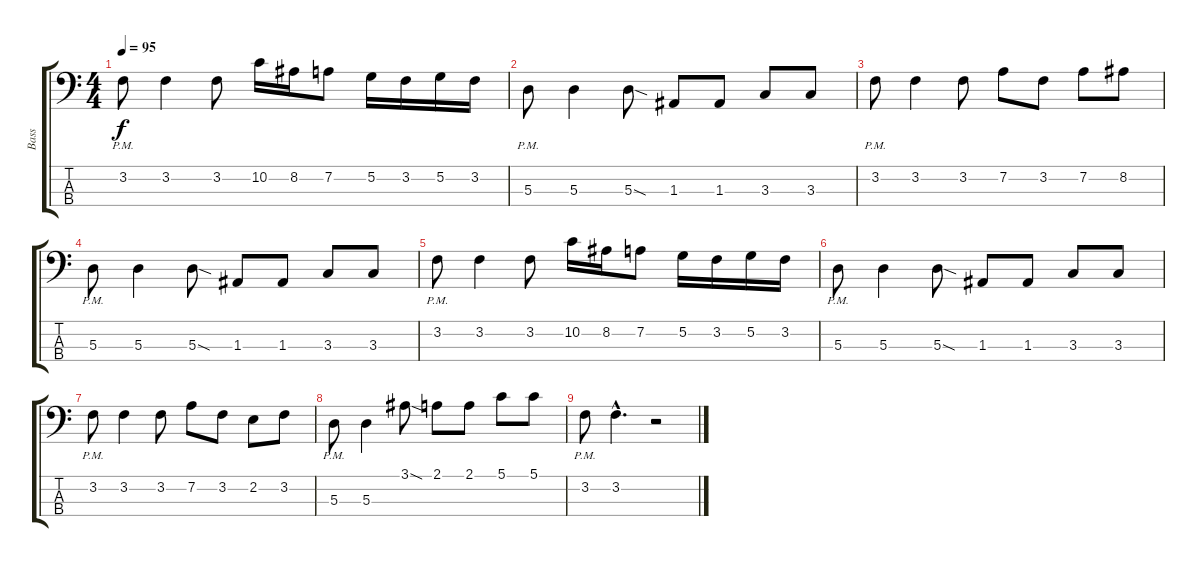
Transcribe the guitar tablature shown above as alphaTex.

\track ("Bass" "Bass") {instrument electricbassfinger}
\staff {score tabs}
\tuning (G2 D2 A1 E1) {hide}
\ts (4 4)
\tempo 95
\clef f4
\ks c
3.2{pm}.8{dy f} 3.2.4 3.2.8 10.2.16 8.2.16 7.2.8 5.2.16 3.2.16 5.2.16 3.2.16 |
5.3{pm}.8 5.3.4 5.3{sod}.8 1.3.8 1.3.8 3.3.8 3.3.8 |
3.2{pm}.8 3.2.4 3.2.8 7.2.8 3.2.8 7.2.8 8.2.8 |
5.3{pm}.8 5.3.4 5.3{sod}.8 1.3.8 1.3.8 3.3.8 3.3.8 |
3.2{pm}.8{volume 1} 3.2.4 3.2.8 10.2.16 8.2.16 7.2.8 5.2.16 3.2.16 5.2.16 3.2.16 |
5.3{pm}.8 5.3.4 5.3{sod}.8 1.3.8 1.3.8 3.3.8 3.3.8 |
3.2{pm}.8 3.2.4 3.2.8 7.2.8 3.2.8 2.2.8 3.2.8 |
5.3{pm}.8 5.3.4 3.1{sod}.8 2.1.8 2.1.8 5.1.8 5.1.8 |
3.2{pm}.8 3.2{hac}.4{d} r.2
